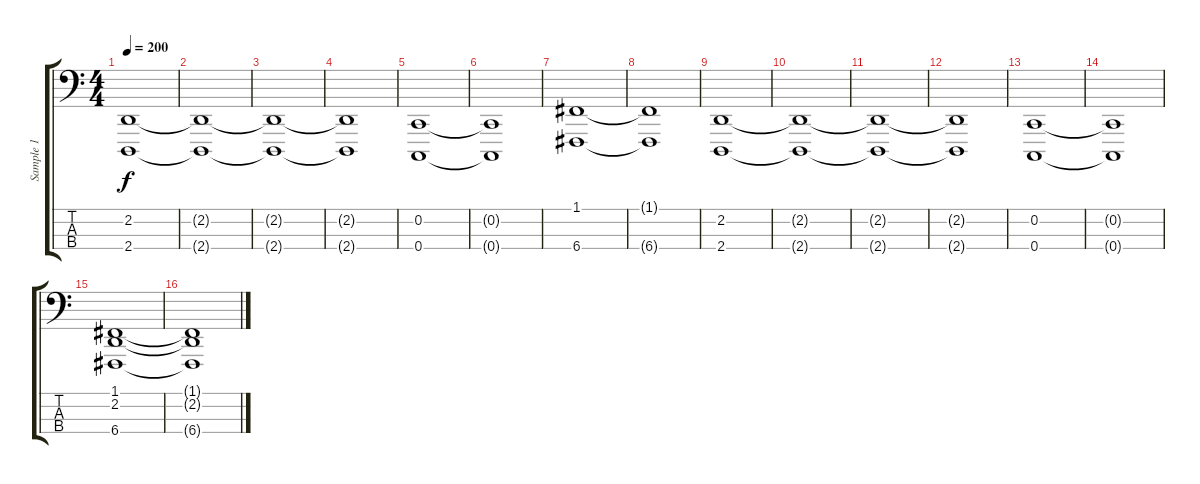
\track ("Sample 1" "Sample 1") {instrument stringensemble1}
\staff {score tabs}
\tuning (F2 C2 G1 C1) {hide}
\ts (4 4)
\tempo 200
\clef f4
\ks c
(2.2 2.4).1{dy f} |
(2.2{t} 2.4{t}).1 |
(2.2{t} 2.4{t}).1 |
(2.2{t} 2.4{t}).1 |
(0.2 0.4).1 |
(0.2{t} 0.4{t}).1 |
(1.1 6.4).1 |
(1.1{t} 6.4{t}).1 |
(2.2 2.4).1 |
(2.2{t} 2.4{t}).1 |
(2.2{t} 2.4{t}).1 |
(2.2{t} 2.4{t}).1 |
(0.2 0.4).1 |
(0.2{t} 0.4{t}).1 |
(1.1 2.2 6.4).1 |
(1.1{t} 2.2{t} 6.4{t}).1
